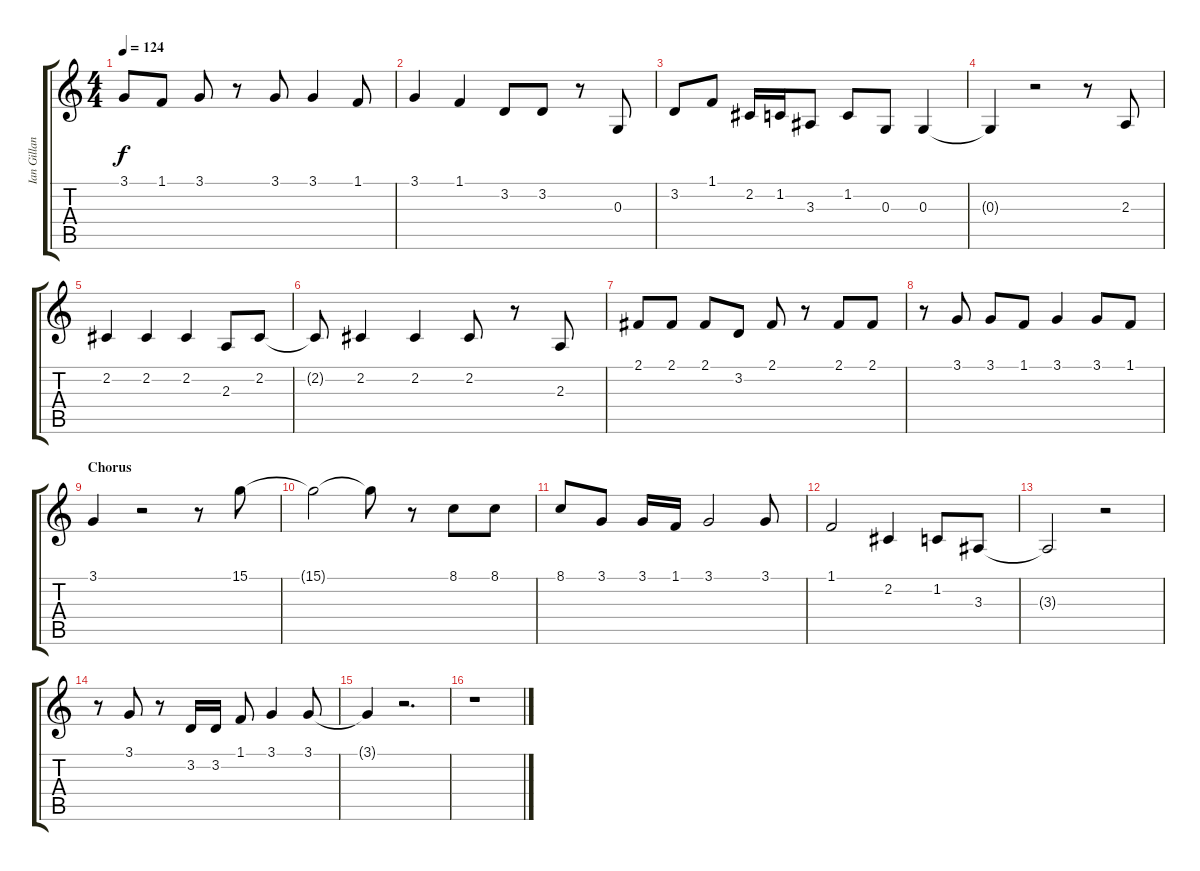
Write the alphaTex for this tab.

\track ("Ian Gillan (Voice)" "Ian Gillan") {instrument altosax}
\staff {score tabs}
\tuning (E4 B3 G3 D3 A2 E2) {hide}
\ts (4 4)
\tempo 124
\clef g2
\ks c
3.1.8{dy f} 1.1.8 3.1.8 r.8 3.1.8 3.1.4 1.1.8 |
3.1.4 1.1.4 3.2.8 3.2.8 r.8 0.3.8 |
3.2.8 1.1.8 2.2.16 1.2.16 3.3.8 1.2.8 0.3.8 0.3.4 |
0.3{t}.4 r.2 r.8 2.3.8 |
2.2.4 2.2.4 2.2.4 2.3.8 2.2.8 |
2.2{t}.8 2.2.4 2.2.4 2.2.8 r.8 2.3.8 |
2.1.8 2.1.8 2.1.8 3.2.8 2.1.8 r.8 2.1.8 2.1.8 |
r.8 3.1.8 3.1.8 1.1.8 3.1.4 3.1.8 1.1.8 |
\section ("" "Chorus")
3.1.4 r.2 r.8 15.1.8 |
15.1{t}.2 15.1{t}.8 r.8 8.1.8 8.1.8 |
8.1.8 3.1.8 3.1.16 1.1.16 3.1.2 3.1.8 |
1.1.2 2.2.4 1.2.8 3.3.8 |
3.3{t}.2 r.2 |
r.8 3.1.8 r.8 3.2.16 3.2.16 1.1.8 3.1.4 3.1.8 |
3.1{t}.4 r.2{d} |
r.1
